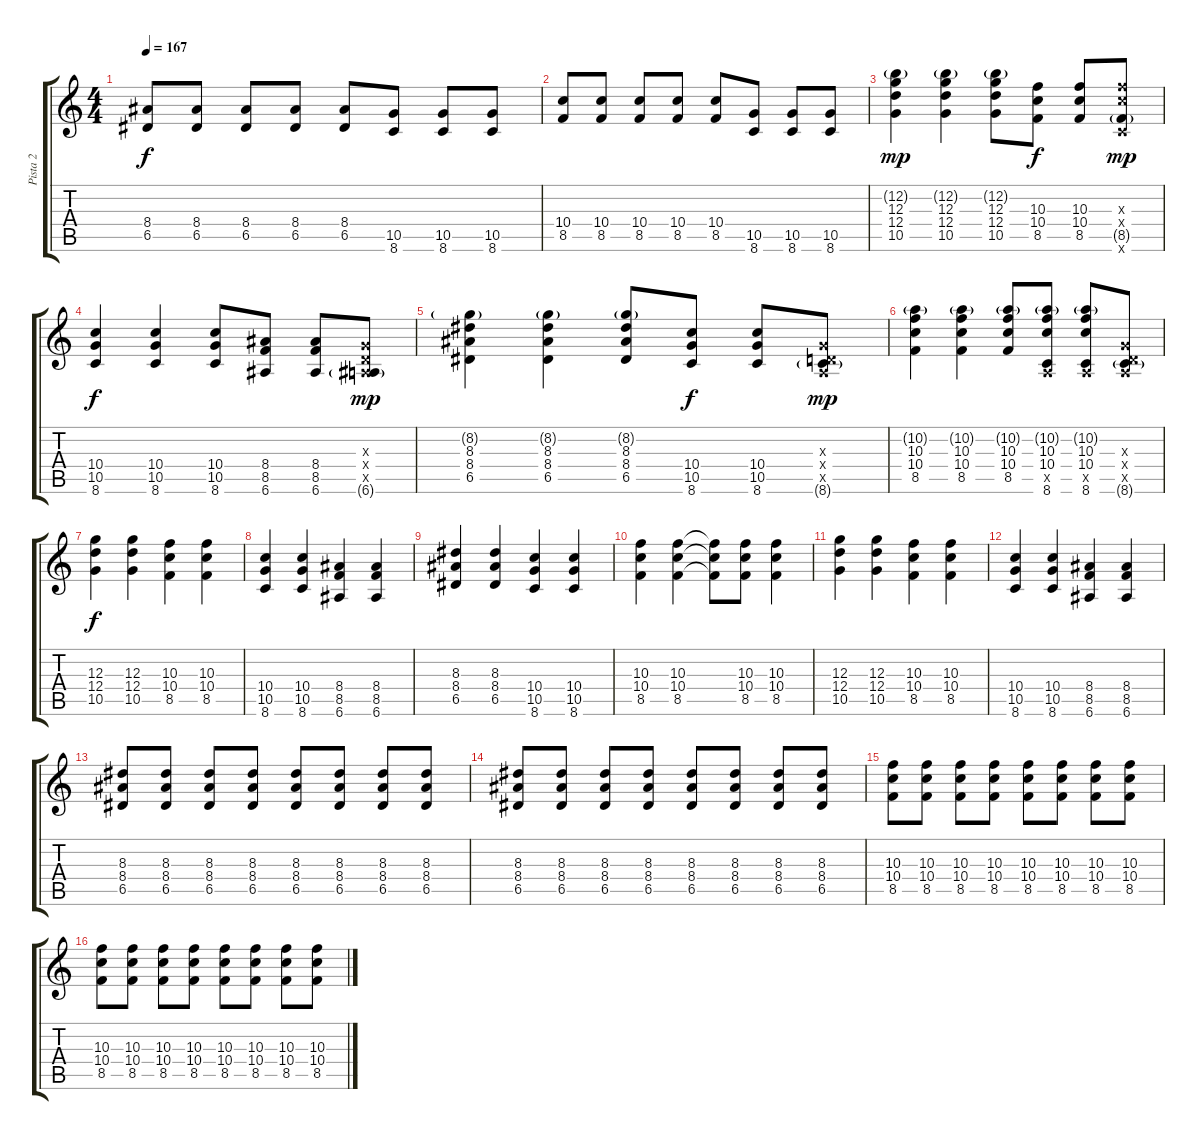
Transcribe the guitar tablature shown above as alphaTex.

\track ("Pista 2" "Pista 2") {instrument overdrivenguitar}
\staff {score tabs}
\tuning (E4 B3 G3 D3 A2 E2) {hide}
\ts (4 4)
\tempo 167
\clef g2
\ks c
(8.4 6.5).8{dy f} (8.4 6.5).8 (8.4 6.5).8 (8.4 6.5).8 (8.4 6.5).8 (10.5 8.6).8 (10.5 8.6).8 (10.5 8.6).8 |
(10.4 8.5).8 (10.4 8.5).8 (10.4 8.5).8 (10.4 8.5).8 (10.4 8.5).8 (10.5 8.6).8 (10.5 8.6).8 (10.5 8.6).8 |
(12.2{g} 12.3 12.4 10.5).4{dy mp} (12.2{g} 12.3 12.4 10.5).4 (12.2{g} 12.3 12.4 10.5).8 (10.3 10.4 8.5).8{dy f} (10.3 10.4 8.5).8 (10.3{x} 10.4{x} 8.5{g} 8.6{x}).8{dy mp} |
(10.4 10.5 8.6).4{dy f} (10.4 10.5 8.6).4 (10.4 10.5 8.6).8 (8.4 8.5 6.6).8 (8.4 8.5 6.6).8 (0.3{x} 0.4{x} 0.5{x} 6.6{g}).8{dy mp} |
(8.2{g} 8.3 8.4 6.5).4 (8.2{g} 8.3 8.4 6.5).4 (8.2{g} 8.3 8.4 6.5).8 (10.4 10.5 8.6).8{dy f} (10.4 10.5 8.6).8 (0.3{x} 0.4{x} 0.5{x} 8.6{g}).8{dy mp} |
(10.2{g} 10.3 10.4 8.5).4 (10.2{g} 10.3 10.4 8.5).4 (10.2{g} 10.3 10.4 8.5).8 (10.2{g} 10.3 10.4 0.5{x} 8.6).8 (10.2{g} 10.3 10.4 0.5{x} 8.6).8 (0.3{x} 0.4{x} 0.5{x} 8.6{g}).8 |
(12.3 12.4 10.5).4{dy f} (12.3 12.4 10.5).4 (10.3 10.4 8.5).4 (10.3 10.4 8.5).4 |
(10.4 10.5 8.6).4 (10.4 10.5 8.6).4 (8.4 8.5 6.6).4 (8.4 8.5 6.6).4 |
(8.3 8.4 6.5).4 (8.3 8.4 6.5).4 (10.4 10.5 8.6).4 (10.4 10.5 8.6).4 |
(10.3 10.4 8.5).4 (10.3 10.4 8.5).4 (10.3{t} 10.4{t} 8.5{t}).8 (10.3 10.4 8.5).8 (10.3 10.4 8.5).4 |
(12.3 12.4 10.5).4 (12.3 12.4 10.5).4 (10.3 10.4 8.5).4 (10.3 10.4 8.5).4 |
(10.4 10.5 8.6).4 (10.4 10.5 8.6).4 (8.4 8.5 6.6).4 (8.4 8.5 6.6).4 |
(8.3 8.4 6.5).8 (8.3 8.4 6.5).8 (8.3 8.4 6.5).8 (8.3 8.4 6.5).8 (8.3 8.4 6.5).8 (8.3 8.4 6.5).8 (8.3 8.4 6.5).8 (8.3 8.4 6.5).8 |
(8.3 8.4 6.5).8 (8.3 8.4 6.5).8 (8.3 8.4 6.5).8 (8.3 8.4 6.5).8 (8.3 8.4 6.5).8 (8.3 8.4 6.5).8 (8.3 8.4 6.5).8 (8.3 8.4 6.5).8 |
(10.3 10.4 8.5).8 (10.3 10.4 8.5).8 (10.3 10.4 8.5).8 (10.3 10.4 8.5).8 (10.3 10.4 8.5).8 (10.3 10.4 8.5).8 (10.3 10.4 8.5).8 (10.3 10.4 8.5).8 |
(10.3 10.4 8.5).8 (10.3 10.4 8.5).8 (10.3 10.4 8.5).8 (10.3 10.4 8.5).8 (10.3 10.4 8.5).8 (10.3 10.4 8.5).8 (10.3 10.4 8.5).8 (10.3 10.4 8.5).8
